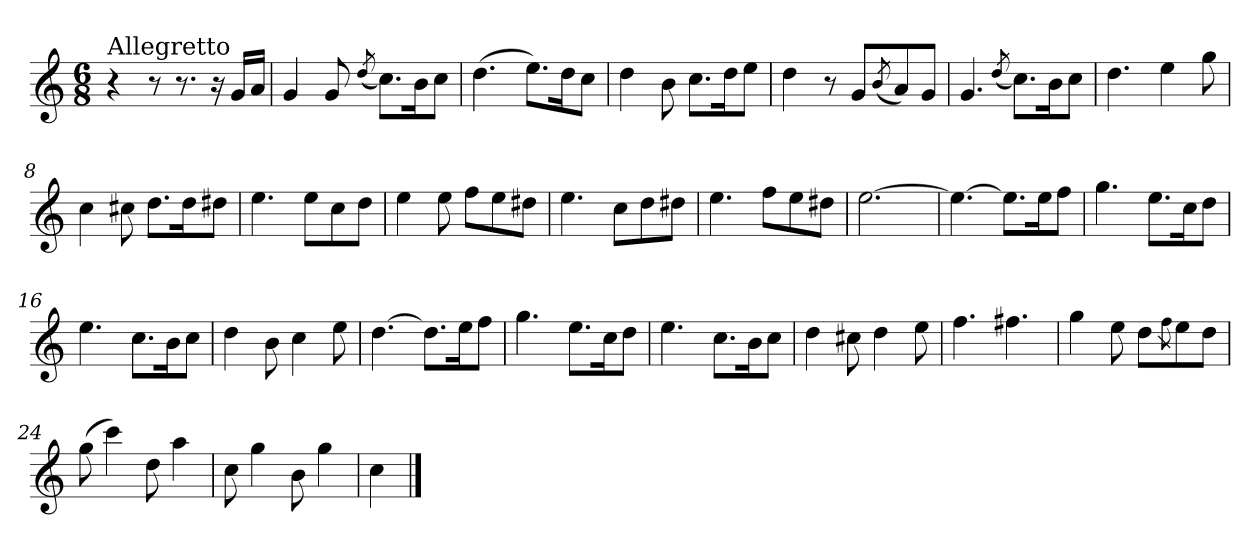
**kern
*part1
*staff1
*clefG2
*k[]
*C:
*M6/8
=1
!LO:TX:a:t=Allegretto
4r
8r
8.r
16r
16g/LL
16a/JJ
=2
4g/
8g/
(<8qdd/
8.cc\L)
16b\K
8cc\J
=3
(>4.dd\
8.ee\L)
16dd\K
8cc\J
=4
4dd\
8b\
8.cc\L
16dd\K
8ee\J
=5
4dd\
8r
8g/L
(<8qb/
8a/)
8g/J
!!LO:LB:g=z
=6
4.g/
(<8qdd/
8.cc\L)
16b\K
8cc\J
=7
4.dd\
4ee\
8gg\
=8
4cc\
8cc#X\
8.dd\L
16dd\K
8dd#X\J
=9
4.ee\
8ee\L
8cc\
8dd\J
=10
4ee\
8ee\
8ff\L
8ee\
8dd#X\J
=11
4.ee\
8cc\L
8dd\
8dd#X\J
=12
4.ee\
8ff\L
8ee\
8dd#X\J
=13
[2.ee\
!!LO:LB:g=z
=14
4.ee\_
8.ee\L]
16ee\K
8ff\J
=15
4.gg\
8.ee\L
16cc\K
8dd\J
=16
4.ee\
8.cc\L
16b\K
8cc\J
=17
4dd\
8b\
4cc\
8ee\
=18
[4.dd\
8.dd\L]
16ee\K
8ff\J
=19
4.gg\
8.ee\L
16cc\K
8dd\J
=20
4.ee\
8.cc\L
16b\K
8cc\J
!!LO:LB:g=z
=21
4dd\
8cc#X\
4dd\
8ee\
=22
4.ff\
4.ff#X\
=23
4gg\
8ee\
8dd\L
8qff\
8ee\
8dd\J
=24
(>8gg\
4ccc\)
8dd\
4aa\
=25
8cc\
4gg\
8b\
4gg\
=26
4cc\
==
*-
